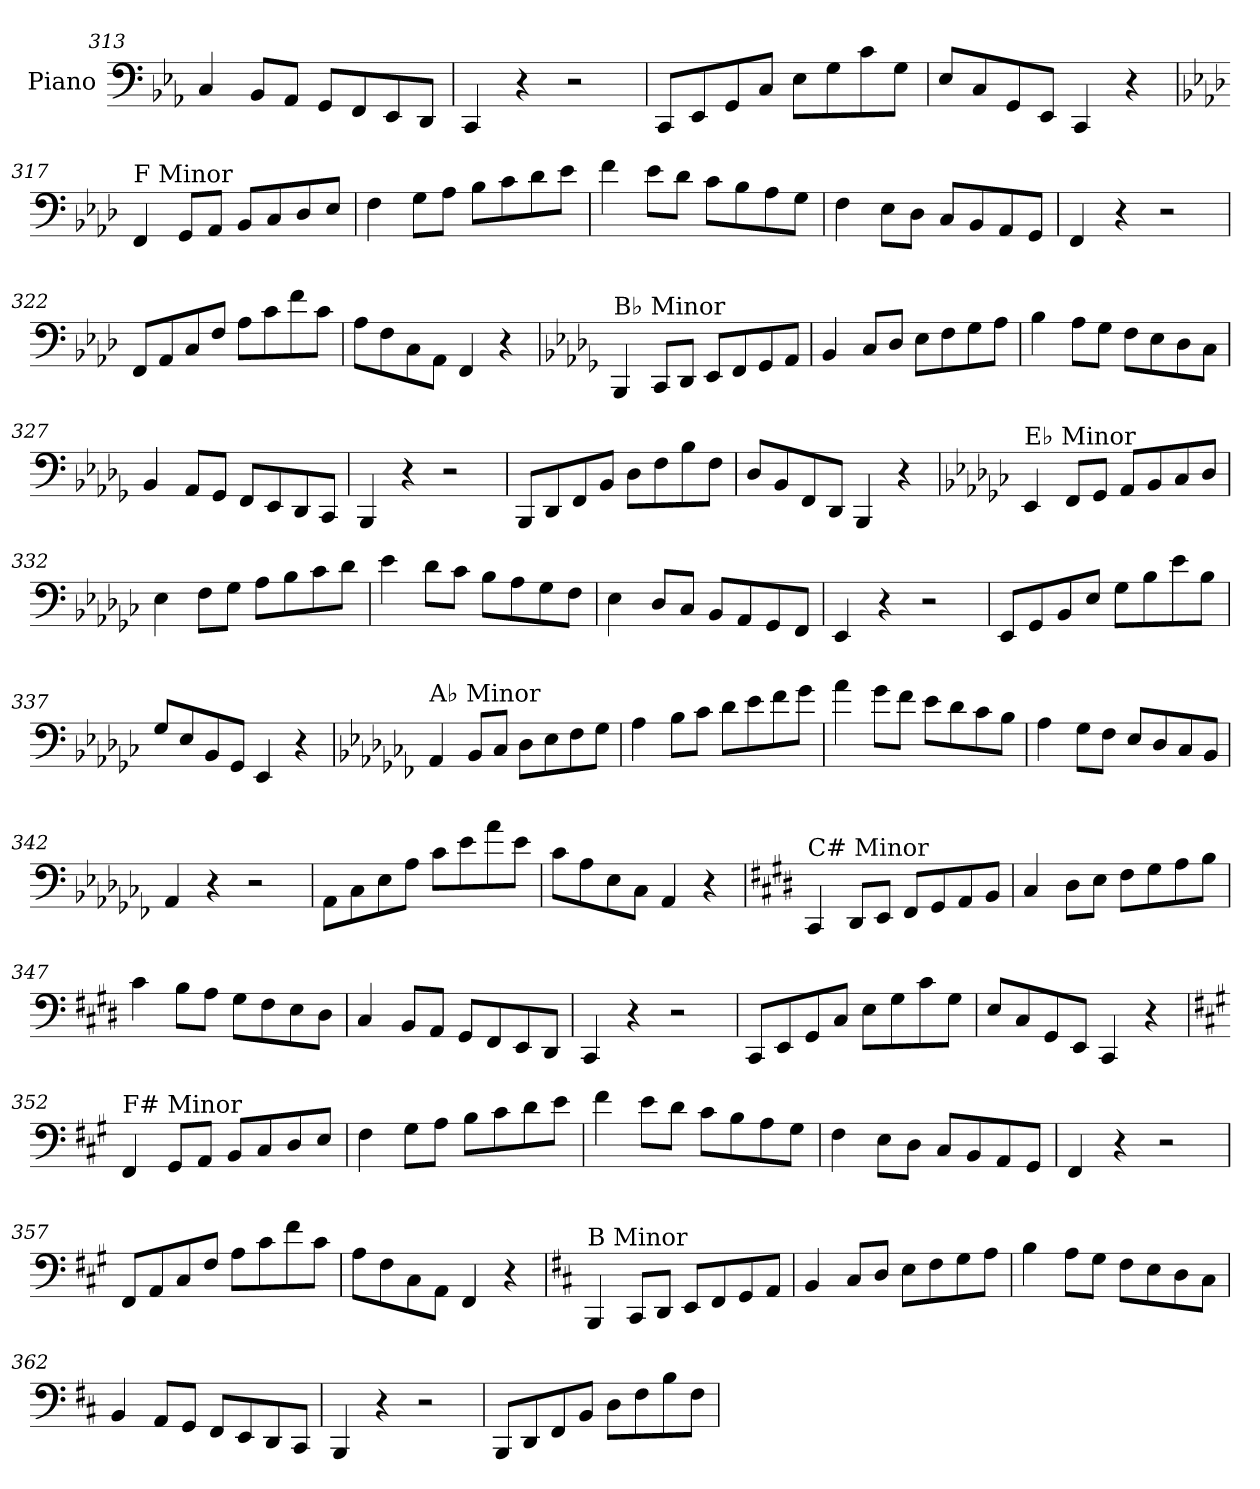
**kern
*part1
*staff1
*I"Piano
*I'Pno.
*clefF4
*k[b-e-a-]
=313
4C/
8BB-/L
8AA-/J
8GG/L
8FF/
8EE-/
8DD/J
=314
4CC/
4r
2r
=315
8CC/L
8EE-/
8GG/
8C/J
8E-\L
8G\
8c\
8G\J
=316
8E-/L
8C/
8GG/
8EE-/J
4CC/
4r
!!LO:LB:g=z
=317
*k[b-e-a-d-]
!LO:TX:a:t=F Minor
4FF/
8GG/L
8AA-/J
8BB-/L
8C/
8D-/
8E-/J
=318
4F\
8G\L
8A-\J
8B-\L
8c\
8d-\
8e-\J
=319
4f\
8e-\L
8d-\J
8c\L
8B-\
8A-\
8G\J
=320
4F\
8E-\L
8D-\J
8C/L
8BB-/
8AA-/
8GG/J
=321
4FF/
4r
2r
=322
8FF/L
8AA-/
8C/
8F/J
8A-\L
8c\
8f\
8c\J
=323
8A-\L
8F\
8C\
8AA-\J
4FF/
4r
!!LO:LB:g=z
=324
*k[b-e-a-d-g-]
!LO:TX:a:t=B♭ Minor
4BBB-/
8CC/L
8DD-/J
8EE-/L
8FF/
8GG-/
8AA-/J
=325
4BB-/
8C/L
8D-/J
8E-\L
8F\
8G-\
8A-\J
=326
4B-\
8A-\L
8G-\J
8F\L
8E-\
8D-\
8C\J
=327
4BB-/
8AA-/L
8GG-/J
8FF/L
8EE-/
8DD-/
8CC/J
=328
4BBB-/
4r
2r
=329
8BBB-/L
8DD-/
8FF/
8BB-/J
8D-\L
8F\
8B-\
8F\J
=330
8D-/L
8BB-/
8FF/
8DD-/J
4BBB-/
4r
!!LO:LB:g=z
=331
*k[b-e-a-d-g-c-]
!LO:TX:a:t=E♭ Minor
4EE-/
8FF/L
8GG-/J
8AA-/L
8BB-/
8C-/
8D-/J
=332
4E-\
8F\L
8G-\J
8A-\L
8B-\
8c-\
8d-\J
=333
4e-\
8d-\L
8c-\J
8B-\L
8A-\
8G-\
8F\J
=334
4E-\
8D-/L
8C-/J
8BB-/L
8AA-/
8GG-/
8FF/J
=335
4EE-/
4r
2r
=336
8EE-/L
8GG-/
8BB-/
8E-/J
8G-\L
8B-\
8e-\
8B-\J
=337
8G-/L
8E-/
8BB-/
8GG-/J
4EE-/
4r
!!LO:LB:g=z
=338
*k[b-e-a-d-g-c-f-]
!LO:TX:a:t=A♭ Minor
4AA-/
8BB-/L
8C-/J
8D-\L
8E-\
8F-\
8G-\J
=339
4A-\
8B-\L
8c-\J
8d-\L
8e-\
8f-\
8g-\J
=340
4a-\
8g-\L
8f-\J
8e-\L
8d-\
8c-\
8B-\J
=341
4A-\
8G-\L
8F-\J
8E-/L
8D-/
8C-/
8BB-/J
=342
4AA-/
4r
2r
=343
8AA-\L
8C-\
8E-\
8A-\J
8c-\L
8e-\
8a-\
8e-\J
=344
8c-\L
8A-\
8E-\
8C-\J
4AA-/
4r
!!LO:LB:g=z
=345
*k[f#c#g#d#]
!LO:TX:a:t=C# Minor
4CC#/
8DD#/L
8EE/J
8FF#/L
8GG#/
8AA/
8BB/J
=346
4C#/
8D#\L
8E\J
8F#\L
8G#\
8A\
8B\J
=347
4c#\
8B\L
8A\J
8G#\L
8F#\
8E\
8D#\J
=348
4C#/
8BB/L
8AA/J
8GG#/L
8FF#/
8EE/
8DD#/J
=349
4CC#/
4r
2r
=350
8CC#/L
8EE/
8GG#/
8C#/J
8E\L
8G#\
8c#\
8G#\J
=351
8E/L
8C#/
8GG#/
8EE/J
4CC#/
4r
!!LO:LB:g=z
=352
*k[f#c#g#]
!LO:TX:a:t=F# Minor
4FF#/
8GG#/L
8AA/J
8BB/L
8C#/
8D/
8E/J
=353
4F#\
8G#\L
8A\J
8B\L
8c#\
8d\
8e\J
=354
4f#\
8e\L
8d\J
8c#\L
8B\
8A\
8G#\J
=355
4F#\
8E\L
8D\J
8C#/L
8BB/
8AA/
8GG#/J
=356
4FF#/
4r
2r
=357
8FF#/L
8AA/
8C#/
8F#/J
8A\L
8c#\
8f#\
8c#\J
=358
8A\L
8F#\
8C#\
8AA\J
4FF#/
4r
!!LO:LB:g=z
=359
*k[f#c#]
!LO:TX:a:t=B Minor
4BBB/
8CC#/L
8DD/J
8EE/L
8FF#/
8GG/
8AA/J
=360
4BB/
8C#/L
8D/J
8E\L
8F#\
8G\
8A\J
=361
4B\
8A\L
8G\J
8F#\L
8E\
8D\
8C#\J
=362
4BB/
8AA/L
8GG/J
8FF#/L
8EE/
8DD/
8CC#/J
=363
4BBB/
4r
2r
=364
8BBB/L
8DD/
8FF#/
8BB/J
8D\L
8F#\
8B\
8F#\J
=
*-
